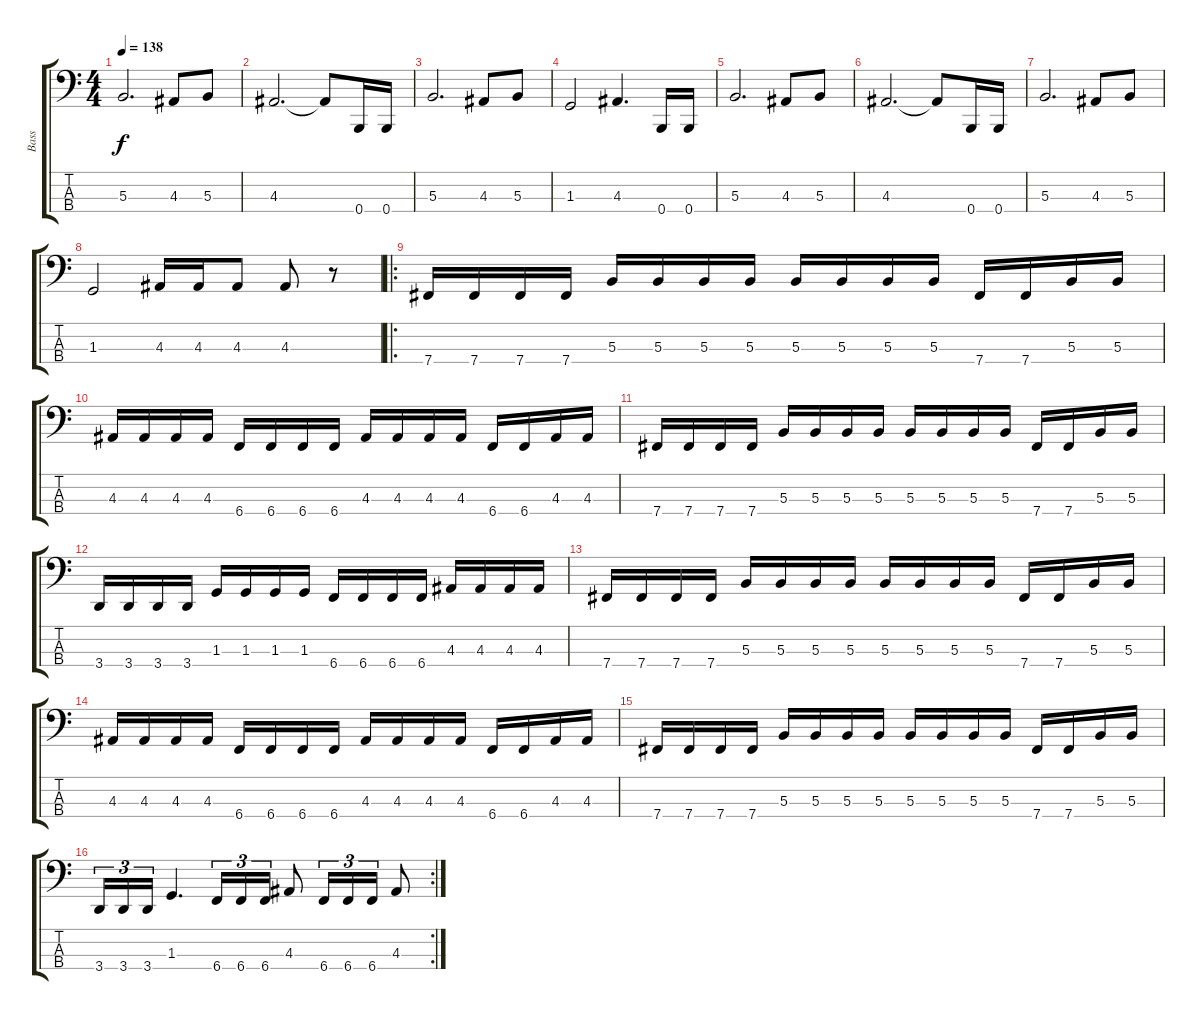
\track ("Bass" "Bass") {instrument electricbasspick}
\staff {score tabs}
\tuning (E2 B1 Gb1 B0) {hide}
\ts (4 4)
\tempo 138
\clef f4
\ks c
5.3.2{d dy f} 4.3.8 5.3.8 |
4.3.2{d} 4.3{t}.8 0.4.16 0.4.16 |
5.3.2{d} 4.3.8 5.3.8 |
1.3.2 4.3.4{d} 0.4.16 0.4.16 |
5.3.2{d} 4.3.8 5.3.8 |
4.3.2{d} 4.3{t}.8 0.4.16 0.4.16 |
5.3.2{d} 4.3.8 5.3.8 |
1.3.2 4.3.16 4.3.16 4.3.8 4.3.8 r.8 |
\ro
7.4.16 7.4.16 7.4.16 7.4.16 5.3.16 5.3.16 5.3.16 5.3.16 5.3.16 5.3.16 5.3.16 5.3.16 7.4.16 7.4.16 5.3.16 5.3.16 |
4.3.16 4.3.16 4.3.16 4.3.16 6.4.16 6.4.16 6.4.16 6.4.16 4.3.16 4.3.16 4.3.16 4.3.16 6.4.16 6.4.16 4.3.16 4.3.16 |
7.4.16 7.4.16 7.4.16 7.4.16 5.3.16 5.3.16 5.3.16 5.3.16 5.3.16 5.3.16 5.3.16 5.3.16 7.4.16 7.4.16 5.3.16 5.3.16 |
3.4.16 3.4.16 3.4.16 3.4.16 1.3.16 1.3.16 1.3.16 1.3.16 6.4.16 6.4.16 6.4.16 6.4.16 4.3.16 4.3.16 4.3.16 4.3.16 |
7.4.16 7.4.16 7.4.16 7.4.16 5.3.16 5.3.16 5.3.16 5.3.16 5.3.16 5.3.16 5.3.16 5.3.16 7.4.16 7.4.16 5.3.16 5.3.16 |
4.3.16 4.3.16 4.3.16 4.3.16 6.4.16 6.4.16 6.4.16 6.4.16 4.3.16 4.3.16 4.3.16 4.3.16 6.4.16 6.4.16 4.3.16 4.3.16 |
7.4.16 7.4.16 7.4.16 7.4.16 5.3.16 5.3.16 5.3.16 5.3.16 5.3.16 5.3.16 5.3.16 5.3.16 7.4.16 7.4.16 5.3.16 5.3.16 |
\rc 2
3.4.16{tu (3 2)} 3.4.16{tu (3 2)} 3.4.16{tu (3 2)} 1.3.4{d} 6.4.16{tu (3 2)} 6.4.16{tu (3 2)} 6.4.16{tu (3 2)} 4.3.8 6.4.16{tu (3 2)} 6.4.16{tu (3 2)} 6.4.16{tu (3 2)} 4.3.8
